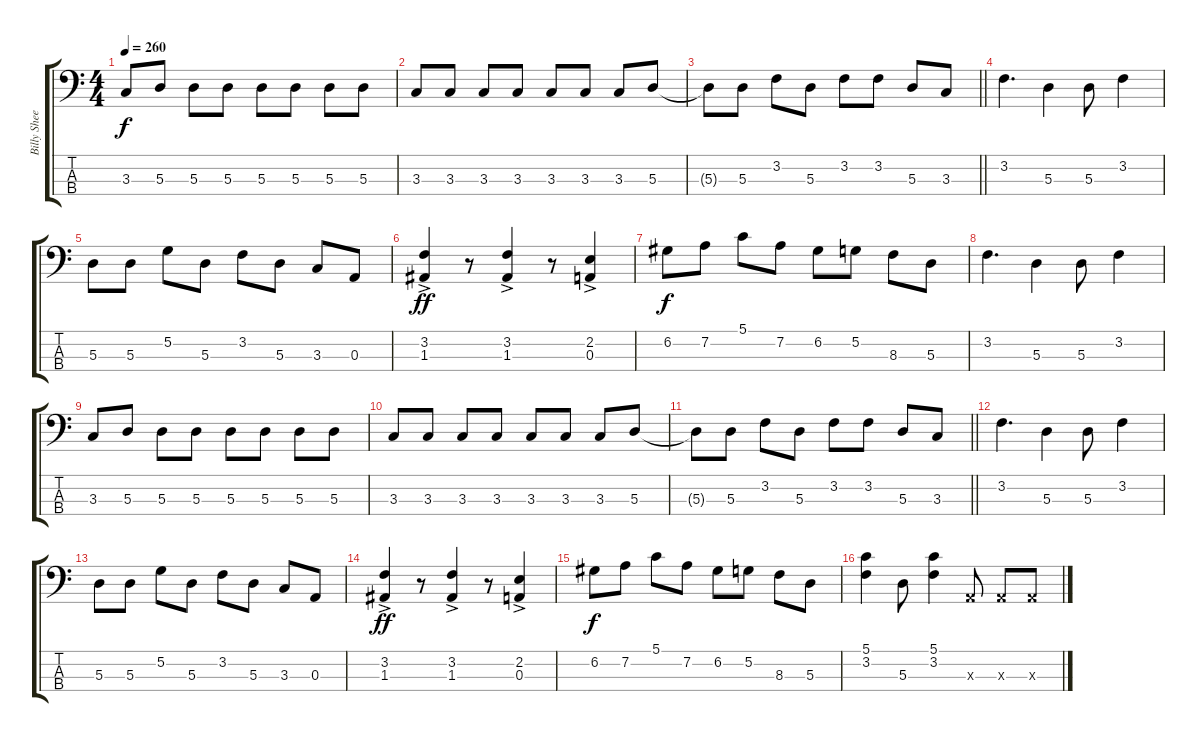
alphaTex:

\track ("Billy Sheehan" "Billy Shee") {instrument electricbassfinger}
\staff {score tabs}
\tuning (G2 D2 A1 E1) {hide}
\ts (4 4)
\tempo 260
\clef f4
\ks c
3.3.8{dy f} 5.3.8 5.3.8 5.3.8 5.3.8 5.3.8 5.3.8 5.3.8 |
3.3.8 3.3.8 3.3.8 3.3.8 3.3.8 3.3.8 3.3.8 5.3.8 |
\barLineRight lightlight
5.3{t}.8 5.3.8 3.2.8 5.3.8 3.2.8 3.2.8 5.3.8 3.3.8 |
3.2.4{d} 5.3.4 5.3.8 3.2.4 |
5.3.8 5.3.8 5.2.8 5.3.8 3.2.8 5.3.8 3.3.8 0.3.8 |
(3.2 1.3{ac}).4{dy ff} r.8 (3.2 1.3{ac}).4 r.8 (2.2 0.3{ac}).4 |
6.2.8{dy f} 7.2.8 5.1.8 7.2.8 6.2.8 5.2.8 8.3.8 5.3.8 |
3.2.4{d} 5.3.4 5.3.8 3.2.4 |
3.3.8 5.3.8 5.3.8 5.3.8 5.3.8 5.3.8 5.3.8 5.3.8 |
3.3.8 3.3.8 3.3.8 3.3.8 3.3.8 3.3.8 3.3.8 5.3.8 |
\barLineRight lightlight
5.3{t}.8 5.3.8 3.2.8 5.3.8 3.2.8 3.2.8 5.3.8 3.3.8 |
3.2.4{d} 5.3.4 5.3.8 3.2.4 |
5.3.8 5.3.8 5.2.8 5.3.8 3.2.8 5.3.8 3.3.8 0.3.8 |
(3.2 1.3{ac}).4{dy ff} r.8 (3.2 1.3{ac}).4 r.8 (2.2 0.3{ac}).4 |
6.2.8{dy f} 7.2.8 5.1.8 7.2.8 6.2.8 5.2.8 8.3.8 5.3.8 |
(5.1 3.2).4 5.3.8 (5.1 3.2).4 0.3{x}.8 0.3{x}.8 0.3{x}.8
